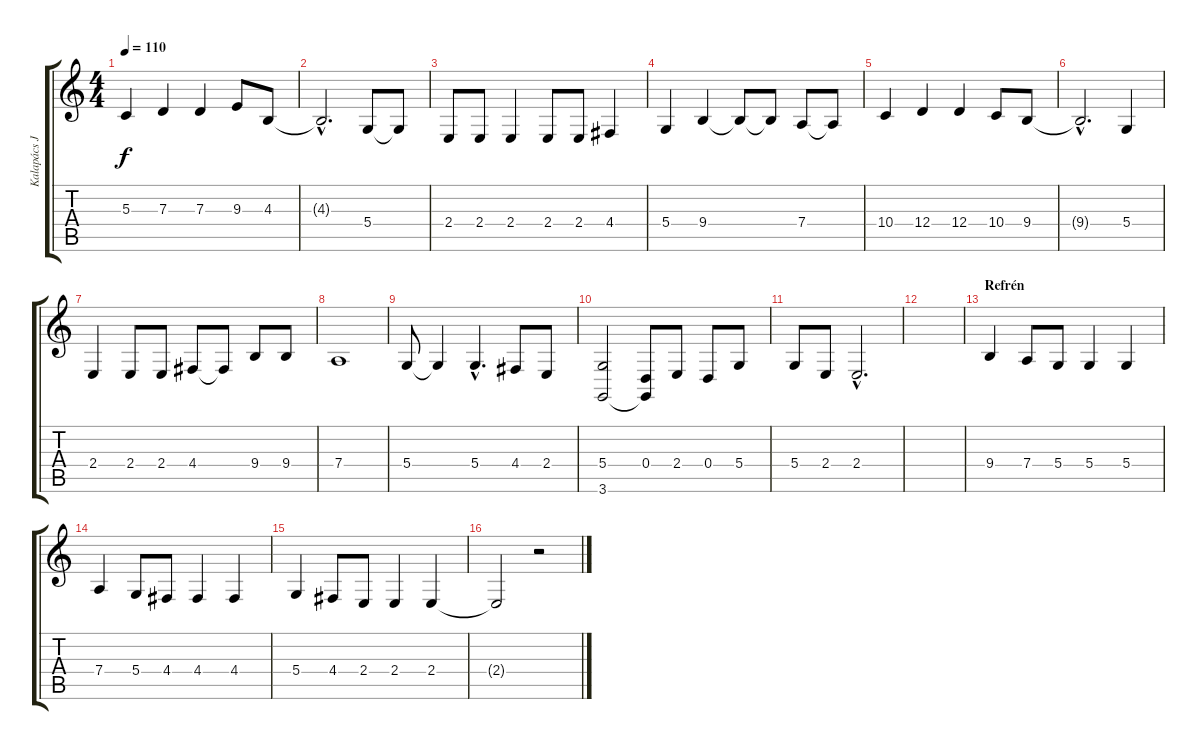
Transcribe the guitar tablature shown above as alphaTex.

\track ("Kalapács József" "Kalapács J") {instrument choiraahs}
\staff {score tabs}
\tuning (E4 B3 G3 D3 A2 E2) {hide}
\ts (4 4)
\tempo 110
\clef g2
\ks c
5.3.4{dy f} 7.3.4 7.3.4 9.3.8 4.3.8 |
4.3{hac t}.2{d} 5.4.8 5.4{t}.8 |
2.4.8 2.4.8 2.4.4 2.4.8 2.4.8 4.4.4 |
5.4.4 9.4.4 9.4{t}.8 9.4{t}.8 7.4.8 7.4{t}.8 |
10.4.4 12.4.4 12.4.4 10.4.8 9.4.8 |
9.4{hac t}.2{d} 5.4.4 |
2.4.4 2.4.8 2.4.8 4.4.8 4.4{t}.8 9.4.8 9.4.8 |
7.4.1 |
5.4.8 5.4{t}.4 5.4{hac}.4{d} 4.4.8 2.4.8 |
(5.4 3.6).2 (0.4 3.6{t}).8 2.4.8 0.4.8 5.4.8 |
5.4.8 2.4.8 2.4{hac}.2{d} |
|
\section ("" "Refrén")
9.4.4 7.4.8 5.4.8 5.4.4 5.4.4 |
7.4.4 5.4.8 4.4.8 4.4.4 4.4.4 |
5.4.4 4.4.8 2.4.8 2.4.4 2.4.4 |
2.4{t}.2 r.2
